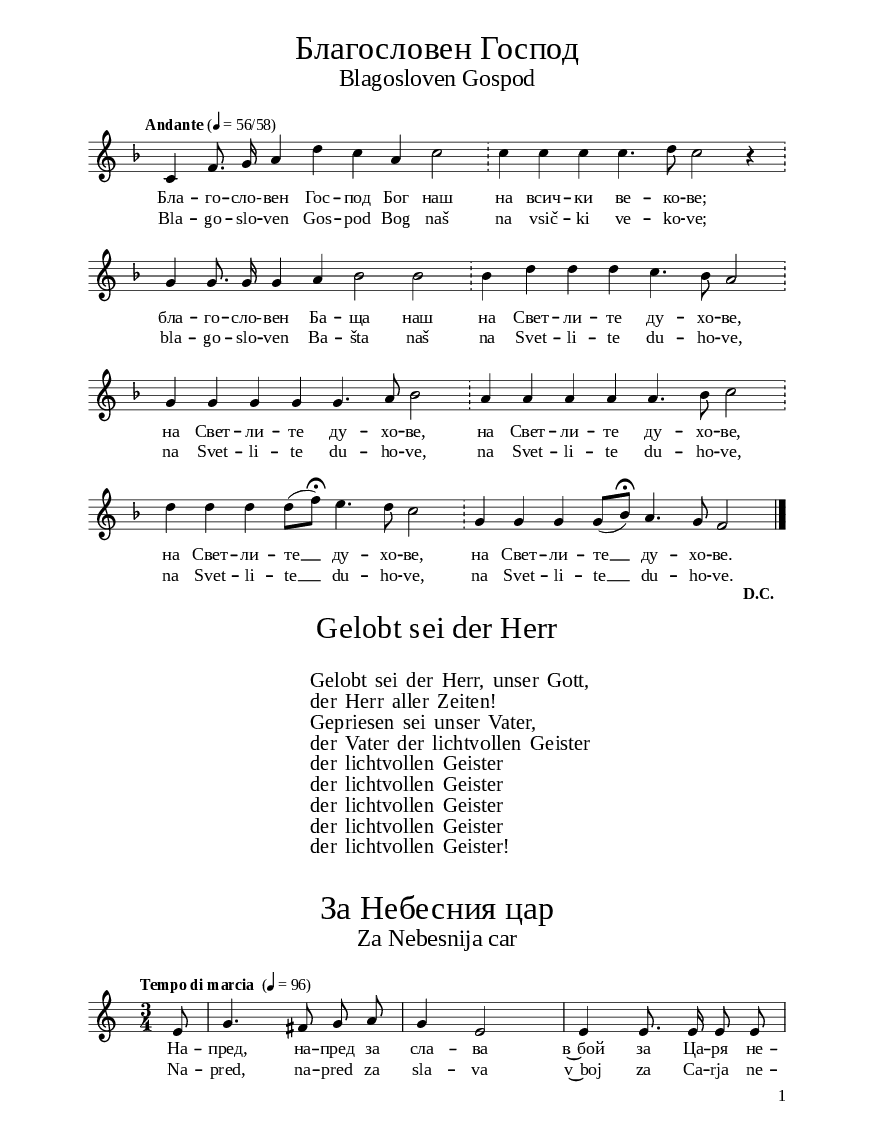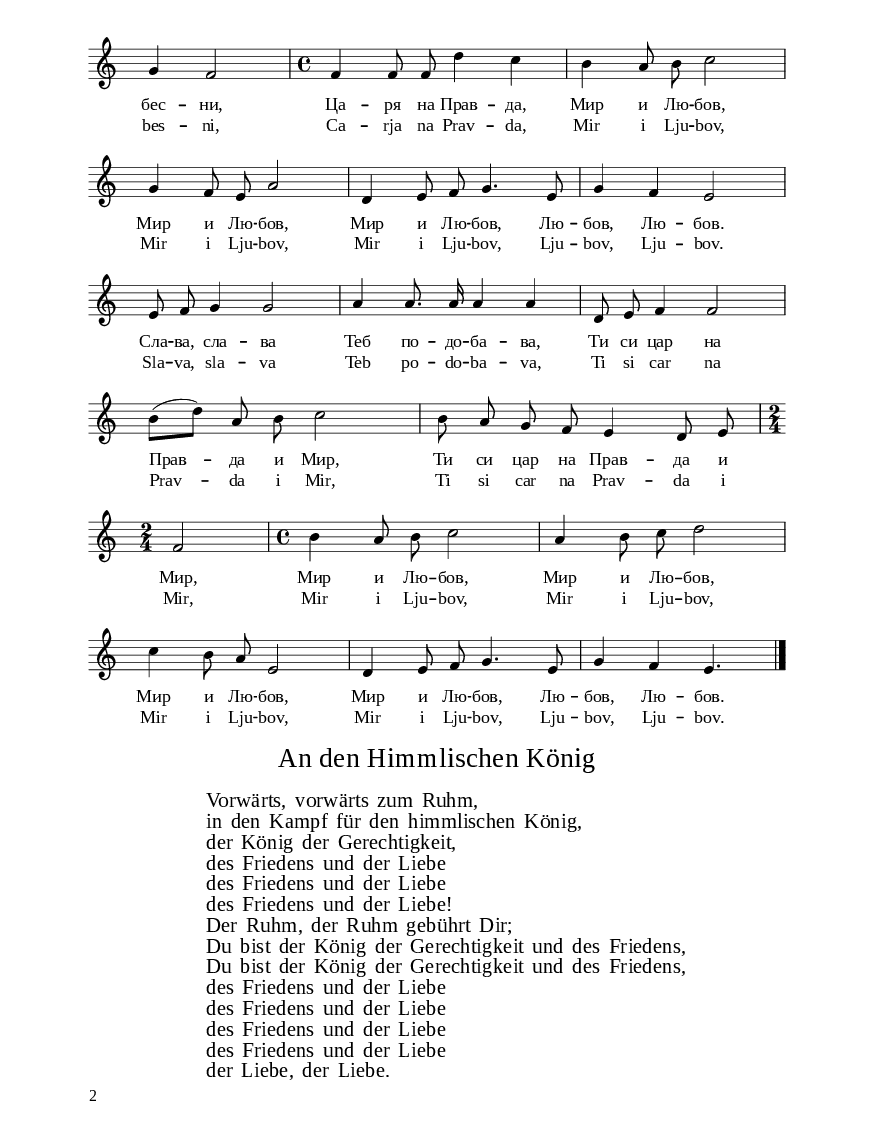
\version "2.24.1"

% include paper part and global functions
\include "include/globals.ily"

\bookpart {
  \label #'ref040
  \tocItem \markup "Благословен Господ – Blagosloven Gospod"
  \include "include/bookpart-paper.ily"
  \score {
    \include "include/score-layout.ily"

    \new Voice \absolute {
      \clef treble
      \omit Score.TimeSignature
      \cadenzaOn % allows custom bar lines
      \key f \major
      \tempoFunc "Andante" 4 "56/58"
      \override Staff.BarLine.gap = 0.6
      \autoBeamOff
      \autoBeamOff

      c'4 f'8. g'16 a'4 d'' c'' a' c''2 | \bar "!" c''4 c'' c'' c''4. d''8 c''2 r4 | \bar "!" \break
      g'4 g'8. g'16 g'4 a' bes'2 bes' | \bar "!" bes'4 d'' d'' d'' c''4. bes'8 a'2 | \bar "!" \break
      g'4 g' g' g' g'4. a'8 bes'2 | \bar "!" a'4 a' a' a' a'4. bes'8 c''2 | \bar "!" \break
      d''4 d'' d'' d''8 ([f'']) \fermata e''4. d''8 c''2 | \bar "!" g'4 g' g' g'8 ([ bes' ]) \fermata a'4. g'8 f'2 | \bar "|."
    }
    \addlyrics {
      Бла -- го --
      "сло-" -- вен Гос -- под Бог наш на всич -- ки ве
      -- ко -- ве; бла -- го -- "сло-" -- вен Ба -- ща наш
      на Свет -- ли -- те ду -- хо -- ве, на Свет --
      ли -- те ду -- хо -- ве, на Свет -- ли -- те ду
      -- хо -- ве, на Свет -- ли -- те __ ду -- хо -- ве,
      на Свет -- ли -- те __ ду -- хо -- ве.}
    \addlyrics {
      Bla -- go --
      slo -- ven Gos -- pod Bog naš na vsič -- ki ve
      -- ko -- ve; bla -- go -- slo -- ven Ba -- šta naš
      na Svet -- li -- te du -- ho -- ve, na Svet --
      li -- te du -- ho -- ve, na Svet -- li -- te du
      -- ho -- ve, na Svet -- li -- te __ du -- ho -- ve,
      na Svet -- li -- te __ du -- ho -- ve.}

      \header {
        title = \titleFunc "Благословен Господ" "Blagosloven Gospod"
      }

      \midi{}

    } % score

    \markup \dc-one "D.C."

    % include foreign translation(s) of the song
    \version "2.20.0"

\markup \fill-line { \fontsize #6 "Gelobt sei der Herr" }
\markup \null
\markup \null
\markup \fontsize #+2.5 {
    \hspace #20
    \override #'(baseline-skip . 2)
    \column {
     \line { "   " }
       
\line { " "Gelobt sei der Herr, unser Gott,}

\line { " "der Herr aller Zeiten!}

\line { " "Gepriesen sei unser Vater,}

\line { " "der Vater der lichtvollen Geister}

\line { " "der lichtvollen Geister}

\line { " "der lichtvollen Geister}

\line { " "der lichtvollen Geister}

\line { " "der lichtvollen Geister}

\line { " "der lichtvollen Geister!}
                 
  }
}

    \markup \empty-two

    \label #'ref041
    \tocItem \markup "За Небесния цар – Za Nebesnija car"

    \include "include/bookpart-paper.ily"
    \score {
      \include "include/score-layout.ily"

      \new Voice \absolute  {
        \clef treble
        \key c \major
        \time 3/4
        \tempoFunc "Tempo di marcia " 4 "96"
        \autoBeamOff
        \partial 8


        e'8 | g'4. fis'8 g' a ' | g'4 e'2 | e'4 e'8. e'16 e'8 e' | \break

        g'4 f'2 | \time 4/4  f'4 f'8 f' d''4 c'' | b'4 a'8 b' c''2 \break |

        g'4 f'8 e' a'2 | d'4 e'8 f' g'4. e'8 | g'4 f' e'2 \break |

        e'8 f' g'4 g'2 | a'4 a'8. a'16 a'4 a' | d'8 e' f'4 f'2 \break |

        b'8 ([ d'' ]) a' b' c''2 | b'8 a' g' f' e'4 d'8 e' \break |

        \time 2/4  f'2 |  \time 4/4  b'4 a'8 b' c''2 |  a'4 b'8 c'' d''2 \break |

        c''4 b'8 a' e'2 | d'4 e'8 f' g'4. e'8 |  g'4 f' e'4. \bar "|."
      }

      \addlyrics {
        На -- пред,
        на -- пред за сла -- ва в~бой за Ца -- ря не --
        бес -- ни, Ца -- ря на Прав -- да, Мир и Лю --
        бов, Мир и Лю -- бов, Мир и Лю -- бов, Лю --
        бов, Лю -- бов. Сла -- ва, сла -- ва Теб по --
        до -- ба -- ва, Ти си цар на Прав -- да и Мир,
        Ти си цар на Прав -- да и Мир, Мир и Лю --
        бов, Мир и Лю -- бов, Мир и Лю -- бов, Мир и
        Лю -- бов, Лю -- бов, Лю -- бов.}
    \addlyrics {
        Na -- pred,
        na -- pred za sla -- va v~boj za Ca -- rja ne --
        bes -- ni, Ca -- rja na Prav -- da, Mir i Lju --
        bov, Mir i Lju -- bov, Mir i Lju -- bov, Lju --
        bov, Lju -- bov. Sla -- va, sla -- va Teb po --
        do -- ba -- va, Ti si car na Prav -- da i Mir,
        Ti si car na Prav -- da i Mir, Mir i Lju --
        bov, Mir i Lju -- bov, Mir i Lju -- bov, Mir i
        Lju -- bov, Lju -- bov, Lju -- bov.}

          \header {
            title = \titleFunc "За Небесния цар" "Za Nebesnija car"
          }

          \midi{}

        } % score

        \version "2.22.1"

\markup \fill-line { \fontsize #deTitleFontSize "An den Himmlischen König" }
\markup \null
\markup \null
\markup \fontsize #deCoupletFontSize {
  \hspace #10
  \override #`(baseline-skip . ,deCoupletBaselineSkip)

  \column {

    \line { " "Vorwärts, vorwärts zum Ruhm,}

    \line { " "in den Kampf für den himmlischen König, }

    \line { " "der König der Gerechtigkeit,}

    \line { " "des Friedens und der Liebe}

    \line { " "des Friedens und der Liebe}

    \line { " "des Friedens und der Liebe!}

    \line { " "Der Ruhm, der Ruhm gebührt Dir;}

    \line { " "Du bist der König der Gerechtigkeit und des Friedens,}

    \line { " "Du bist der König der Gerechtigkeit und des Friedens,}

    \line { " "des Friedens und der Liebe}

    \line { " "des Friedens und der Liebe}

    \line { " "des Friedens und der Liebe}

    \line { " "des Friedens und der Liebe}

    \line { " "der Liebe, der Liebe.}

  }
}


      } % bookpart
